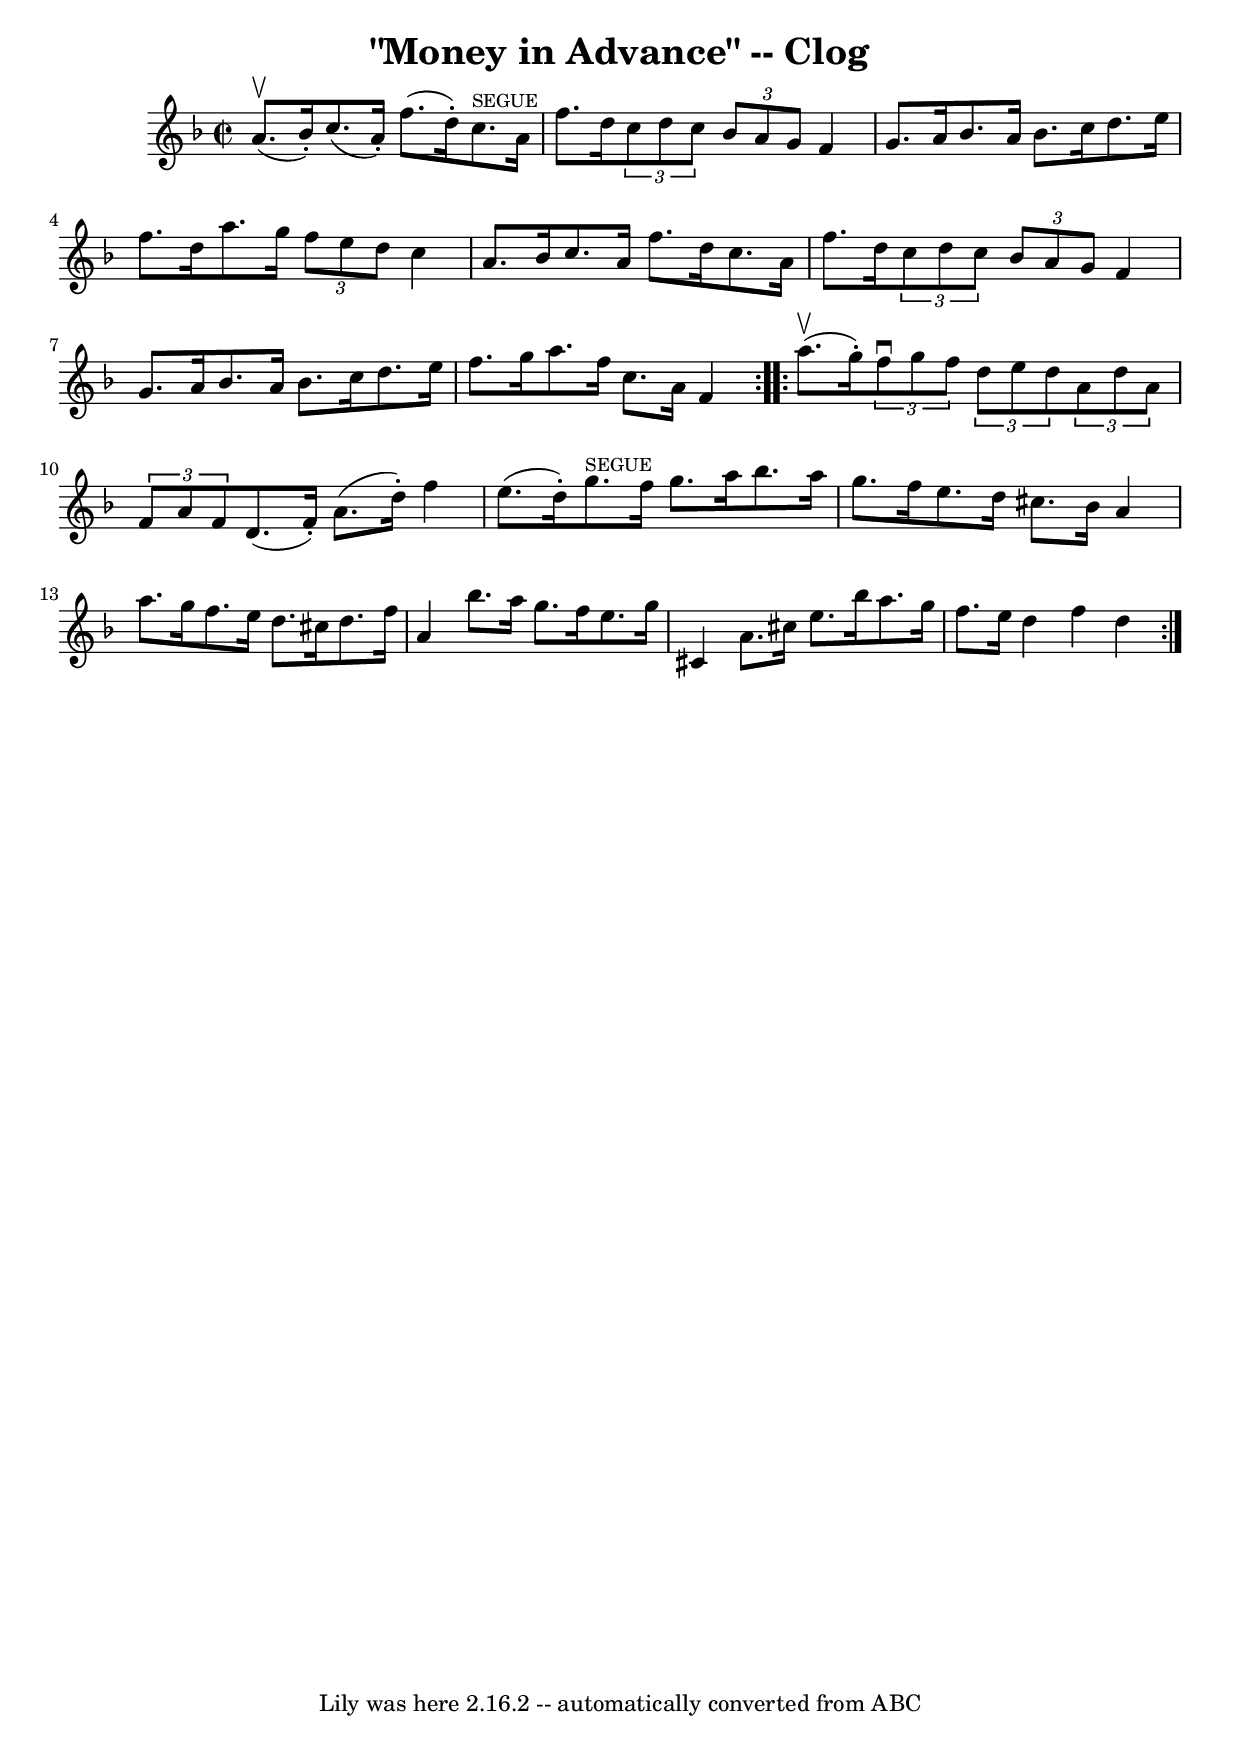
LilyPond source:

\version "2.7.40"
\include "Mammoth.ily"
\header {
	%% book = "Ryan's Mammoth Collection"
	crossRefNumber = "1"
	footnotes = "\\\\154 918"
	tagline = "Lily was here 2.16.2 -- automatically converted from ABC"
	title = "\"Money in Advance\" -- Clog"
}
voicedefault =  {


\repeat volta 2 {
\override Staff.TimeSignature #'style = #'C
 \time 2/2 
\key f \major a'8.^\upbow(bes'16 -.) |
 c''8. (
a'16 -.) f''8. (d''16 -.) c''8.^\segue a'16 f''8. d''16  
  |
   \times 2/3 { c''8 d''8 c''8  }   \times 2/3 { bes'8    
a'8 g'8  } f'4 g'8. a'16    |
 bes'8. a'16 bes'8.    
c''16 d''8. e''16 f''8. d''16    |
 a''8. g''16  
\times 2/3 { f''8 e''8 d''8  } c''4 a'8. bes'16    |
     
c''8. a'16 f''8. d''16 c''8. a'16 f''8. d''16    |
  
 \times 2/3 { c''8 d''8 c''8  } \times 2/3 { bes'8 a'8 g'8  }   
f'4 g'8. a'16    |
 bes'8. a'16 bes'8. c''16 d''8.    
e''16 f''8. g''16    |
 a''8. f''16 c''8. a'16 f'4  
}     \repeat volta 2 { a''8.^\upbow(g''16 -.) |
     
\times 2/3 { f''8^\downbow g''8 f''8  } \times 2/3 { d''8 e''8    
d''8  }   \times 2/3 { a'8 d''8 a'8  } \times 2/3 { f'8 a'8 f'8 
 }   |
 d'8. (f'16 -.) a'8. (d''16 -.) f''4 e''8. (
d''16 -.)   |
 g''8.^\segue f''16 g''8. a''16    
bes''8. a''16 g''8. f''16    |
 e''8. d''16 cis''8.    
bes'16 a'4 a''8. g''16    |
 f''8. e''16 d''8.    
cis''16 d''8. f''16 a'4    |
 bes''8. a''16 g''8.    
f''16 e''8. g''16 cis'4    |
 a'8. cis''16 e''8.    
bes''16 a''8. g''16 f''8. e''16    |
 d''4 f''4    
d''4  }   
}

\score{
    <<

	\context Staff="default"
	{
	    \voicedefault 
	}

    >>
	\layout {
	}
	\midi {}
}
